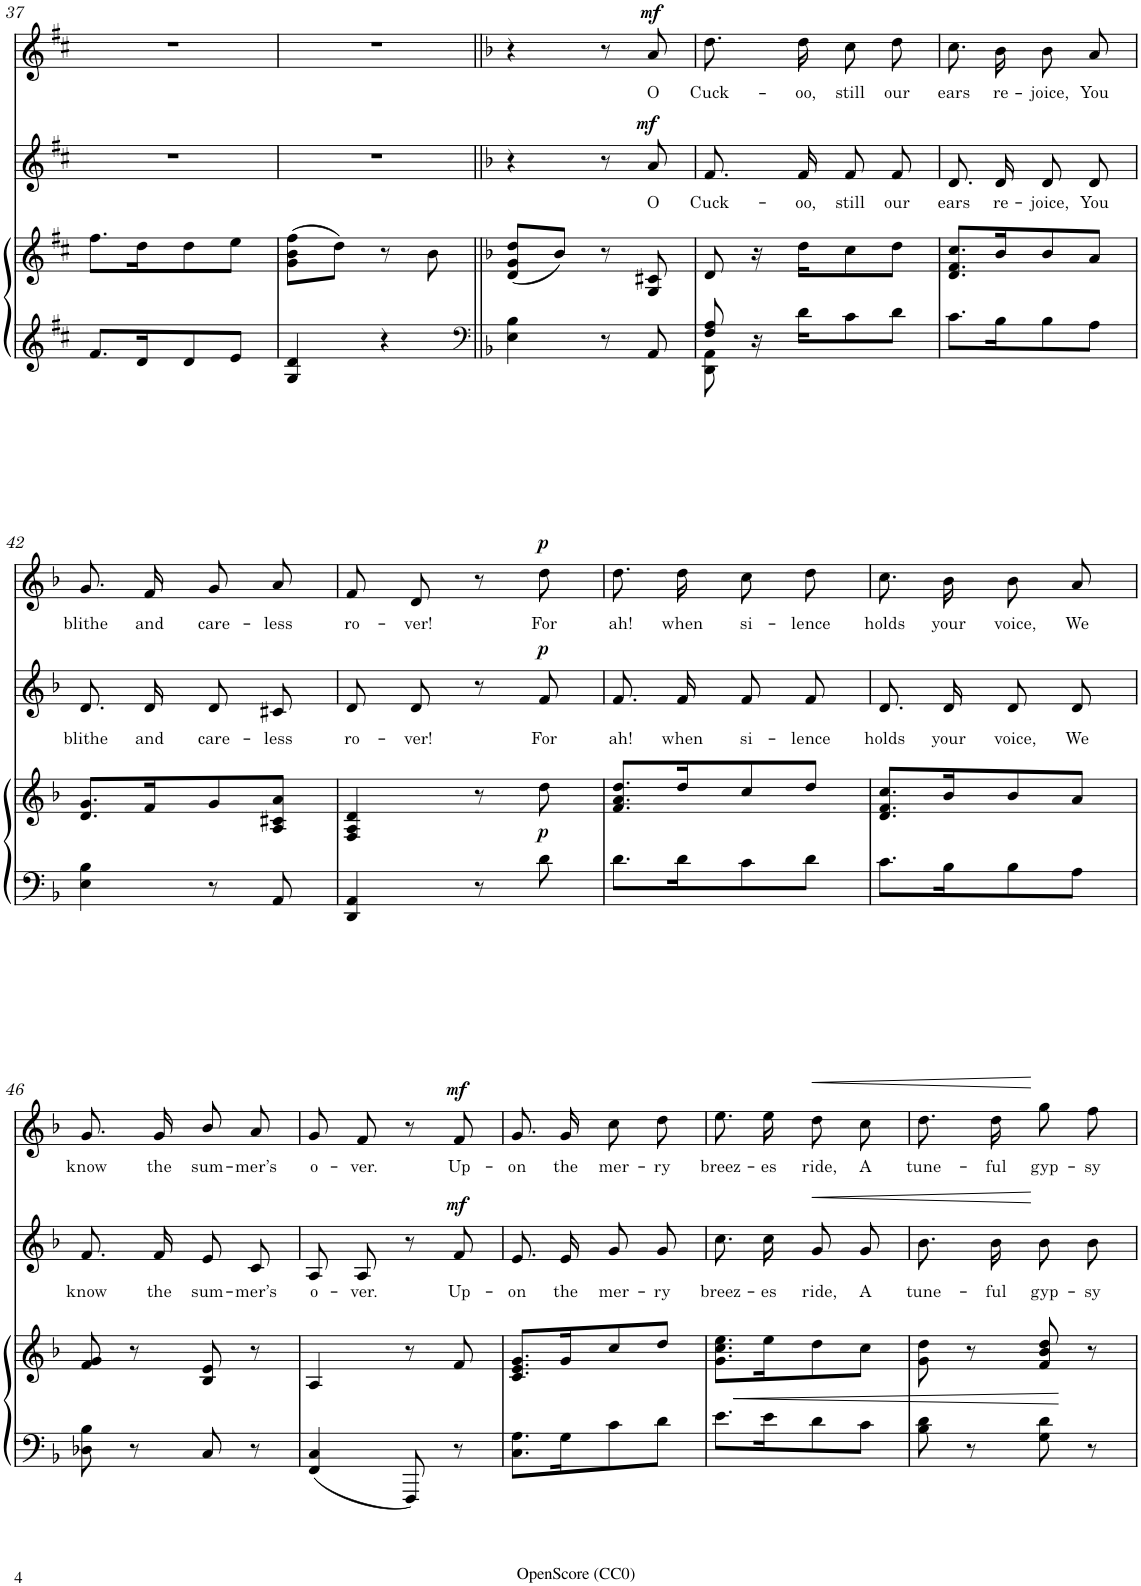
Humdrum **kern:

**kern	**kern	**dynam	**kern	**text	**dynam	**kern	**text	**dynam
*part3	*part3	*part3	*part2	*part2	*part2	*part1	*part1	*part1
*staff4	*staff3	*staff3/4	*staff2	*staff2	*staff2	*staff1	*staff1	*staff1
*I"Piano	*	*	*I"Voice 2	*	*	*I"Voice 1	*	*
*I'Pno	*	*	*	*	*	*	*	*
!!LO:PB:g=z
*clefG2	*clefG2	*	*clefG2	*	*	*clefG2	*	*
*	*	*	*Trd1c2	*	*	*	*	*
*k[f#c#]	*k[f#c#]	*	*k[f#c#]	*	*	*k[f#c#]	*	*
*M2/4	*M2/4	*	*M2/4	*	*	*M2/4	*	*
=37	=37	=37	=37	=37	=37	=37	=37	=37
8.f#/L	8.ff#\L	.	2r	.	.	2r	.	.
16d/K	16dd\K	.	.	.	.	.	.	.
8d/	8dd\	.	.	.	.	.	.	.
8e/J	8ee\J	.	.	.	.	.	.	.
=38	=38	=38	=38	=38	=38	=38	=38	=38
4G/ 4d/	(8g\ 8b\ 8ff#\L	.	2r	.	.	2r	.	.
.	8dd\J)	.	.	.	.	.	.	.
4r	8r	.	.	.	.	.	.	.
.	8b\	.	.	.	.	.	.	.
=39||	=39||	=39||	=39||	=39||	=39||	=39||	=39||	=39||
*clefF4	*	*	*	*	*	*	*	*
*k[b-]	*k[b-]	*	*k[b-]	*	*	*k[b-]	*	*
4E\ 4B-\	(8d/ 8g/ 8dd/L	.	4r	.	.	4r	.	.
.	8b-/J)	.	.	.	.	.	.	.
8r	8r	.	8r	.	.	8r	.	.
!	!	!	!	!LO:LY:b	!LO:DY:a	!	!LO:LY:b	!LO:DY:a
8AA/	8G/ 8c#X/	.	8a/	O	mf	8a/	O	mf
=40	=40	=40	=40	=40	=40	=40	=40	=40
*^	*	*	*	*	*	*	*	*
!	!	!	!	!	!LO:LY:b	!	!	!LO:LY:b	!
8F/ 8A/	8DD\ 8AA\	8d/	.	8.f/L	Cuck-	.	8.dd\L	Cuck-	.
4.ryy	16r	16r	.	.	.	.	.	.	.
!	!	!	!	!	!LO:LY:b	!	!	!LO:LY:b	!
.	16d\KL	16dd\KL	.	16f/Jk	-oo,	.	16dd\Jk	-oo,	.
!	!	!	!	!	!LO:LY:b	!	!	!LO:LY:b	!
.	8c\	8cc\	.	8f/L	still	.	8cc\L	still	.
!	!	!	!	!	!LO:LY:b	!	!	!LO:LY:b	!
.	8d\J	8dd\J	.	8f/J	our	.	8dd\J	our	.
=41	=41	=41	=41	=41	=41	=41	=41	=41	=41
!	!	!	!	!	!LO:LY:b	!	!	!LO:LY:b	!
*v	*v	*	*	*	*	*	*	*	*
8.c\L	8.d/ 8.f/ 8.cc/L	.	8.d/L	ears	.	8.cc\L	ears	.
!	!	!	!	!LO:LY:b	!	!	!LO:LY:b	!
16B-\K	16b-/K	.	16d/Jk	re-	.	16b-\Jk	re-	.
!	!	!	!	!LO:LY:b	!	!	!LO:LY:b	!
8B-\	8b-/	.	8d/L	-joice,	.	8b-/L	-joice,	.
!	!	!	!	!LO:LY:b	!	!	!LO:LY:b	!
8A\J	8a/J	.	8d/J	You	.	8a/J	You	.
!!LO:LB:g=z
=42	=42	=42	=42	=42	=42	=42	=42	=42
!	!	!	!	!LO:LY:b	!	!	!LO:LY:b	!
4E\ 4B-\	8.d/ 8.g/L	.	8.d/L	blithe	.	8.g/L	blithe	.
!	!	!	!	!LO:LY:b	!	!	!LO:LY:b	!
.	16f/K	.	16d/Jk	and	.	16f/Jk	and	.
!	!	!	!	!LO:LY:b	!	!	!LO:LY:b	!
8r	8g/	.	8d/L	care-	.	8g/L	care-	.
!	!	!	!	!LO:LY:b	!	!	!LO:LY:b	!
8AA/	8A/ 8c#X/ 8a/J	.	8c#X/J	-less	.	8a/J	-less	.
=43	=43	=43	=43	=43	=43	=43	=43	=43
!	!	!	!	!LO:LY:b	!	!	!LO:LY:b	!
4DD/ 4AA/	4F/ 4A/ 4d/	.	8d/L	ro-	.	8f/L	ro-	.
!	!	!	!	!LO:LY:b	!	!	!LO:LY:b	!
.	.	.	8d/J	-ver!	.	8d/J	-ver!	.
8r	8r	.	8r	.	.	8r	.	.
!	!	!LO:DY:b	!	!LO:LY:b	!LO:DY:a	!	!LO:LY:b	!LO:DY:a
8d\	8dd\	p	8f/	For	p	8dd\	For	p
=44	=44	=44	=44	=44	=44	=44	=44	=44
!	!	!	!	!LO:LY:b	!	!	!LO:LY:b	!
8.d\L	8.f/ 8.a/ 8.dd/L	.	8.f/L	ah!	.	8.dd\L	ah!	.
!	!	!	!	!LO:LY:b	!	!	!LO:LY:b	!
16d\K	16dd/K	.	16f/Jk	when	.	16dd\Jk	when	.
!	!	!	!	!LO:LY:b	!	!	!LO:LY:b	!
8c\	8cc/	.	8f/L	si-	.	8cc\L	si-	.
!	!	!	!	!LO:LY:b	!	!	!LO:LY:b	!
8d\J	8dd/J	.	8f/J	-lence	.	8dd\J	-lence	.
=45	=45	=45	=45	=45	=45	=45	=45	=45
!	!	!	!	!LO:LY:b	!	!	!LO:LY:b	!
8.c\L	8.d/ 8.f/ 8.cc/L	.	8.d/L	holds	.	8.cc\L	holds	.
!	!	!	!	!LO:LY:b	!	!	!LO:LY:b	!
16B-\K	16b-/K	.	16d/Jk	your	.	16b-\Jk	your	.
!	!	!	!	!LO:LY:b	!	!	!LO:LY:b	!
8B-\	8b-/	.	8d/L	voice,	.	8b-/L	voice,	.
!	!	!	!	!LO:LY:b	!	!	!LO:LY:b	!
8A\J	8a/J	.	8d/J	We	.	8a/J	We	.
!!LO:LB:g=z
=46	=46	=46	=46	=46	=46	=46	=46	=46
!	!	!	!	!LO:LY:b	!	!	!LO:LY:b	!
8D-X\ 8B-\	8f/ 8g/	.	8.f/L	know	.	8.g/L	know	.
8r	8r	.	.	.	.	.	.	.
!	!	!	!	!LO:LY:b	!	!	!LO:LY:b	!
.	.	.	16f/Jk	the	.	16g/Jk	the	.
!	!	!	!	!LO:LY:b	!	!	!LO:LY:b	!
8C/	8B-/ 8e/	.	8e/L	sum-	.	8b-/L	sum-	.
!	!	!	!	!LO:LY:b	!	!	!LO:LY:b	!
8r	8r	.	8c/J	-mer’s	.	8a/J	-mer’s	.
=47	=47	=47	=47	=47	=47	=47	=47	=47
!	!	!	!	!LO:LY:b	!	!	!LO:LY:b	!
4FF/ 4C/	4A/	.	8A/L	o-	.	8g/L	o-	.
!	!	!	!	!LO:LY:b	!	!	!LO:LY:b	!
.	.	.	8A/J	-ver.	.	8f/J	-ver.	.
8FFF/	8r	.	8r	.	.	8r	.	.
!	!	!	!	!LO:LY:b	!LO:DY:a	!	!LO:LY:b	!LO:DY:a
8r	8f/	.	8f/	Up-	mf	8f/	Up-	mf
=48	=48	=48	=48	=48	=48	=48	=48	=48
!	!	!	!	!LO:LY:b	!	!	!LO:LY:b	!
8.C\ 8.G\L	8.c/ 8.e/ 8.g/L	.	8.e/L	-on	.	8.g/L	-on	.
!	!	!	!	!LO:LY:b	!	!	!LO:LY:b	!
16G\K	16g/K	.	16e/Jk	the	.	16g/Jk	the	.
!	!	!	!	!LO:LY:b	!	!	!LO:LY:b	!
8c\	8cc/	.	8g/L	mer-	.	8cc\L	mer-	.
!	!	!	!	!LO:LY:b	!	!	!LO:LY:b	!
8d\J	8dd/J	.	8g/J	-ry	.	8dd\J	-ry	.
=49	=49	=49	=49	=49	=49	=49	=49	=49
!	!	!LO:HP:b	!	!LO:LY:b	!	!	!LO:LY:b	!
8.e\L	8.g\ 8.cc\ 8.ee\L	<	8.cc\L	breez-	.	8.ee\L	breez-	.
!	!	!	!	!LO:LY:b	!	!	!LO:LY:b	!
16e\K	16ee\K	.	16cc\Jk	-es	.	16ee\Jk	-es	.
!	!	!	!	!LO:LY:b	!LO:HP:b	!	!LO:LY:b	!LO:HP:b
8d\	8dd\	.	8g/L	ride,	<	8dd\L	ride,	<
!	!	!	!	!LO:LY:b	!	!	!LO:LY:b	!
8c\J	8cc\J	.	8g/J	A	.	8cc\J	A	.
=50	=50	=50	=50	=50	=50	=50	=50	=50
!	!	!	!	!LO:LY:b	!	!	!LO:LY:b	!
8B-\ 8d\	8g\ 8dd\	.	8.b-\L	tune-	.	8.dd\L	tune-	.
8r	8r	.	.	.	.	.	.	.
!	!	!	!	!LO:LY:b	!	!	!LO:LY:b	!
.	.	.	16b-\Jk	-ful	.	16dd\Jk	-ful	.
!	!	!	!	!LO:LY:b	!	!	!LO:LY:b	!
8G\ 8d\	8f/ 8b-/ 8dd/	.	8b-\L	gyp-	[	8gg\L	gyp-	[
!	!	!	!	!LO:LY:b	!	!	!LO:LY:b	!
8r	8r	[	8b-\J	-sy	.	8ff\J	-sy	.
=	=	=	=	=	=	=	=	=
*-	*-	*-	*-	*-	*-	*-	*-	*-
